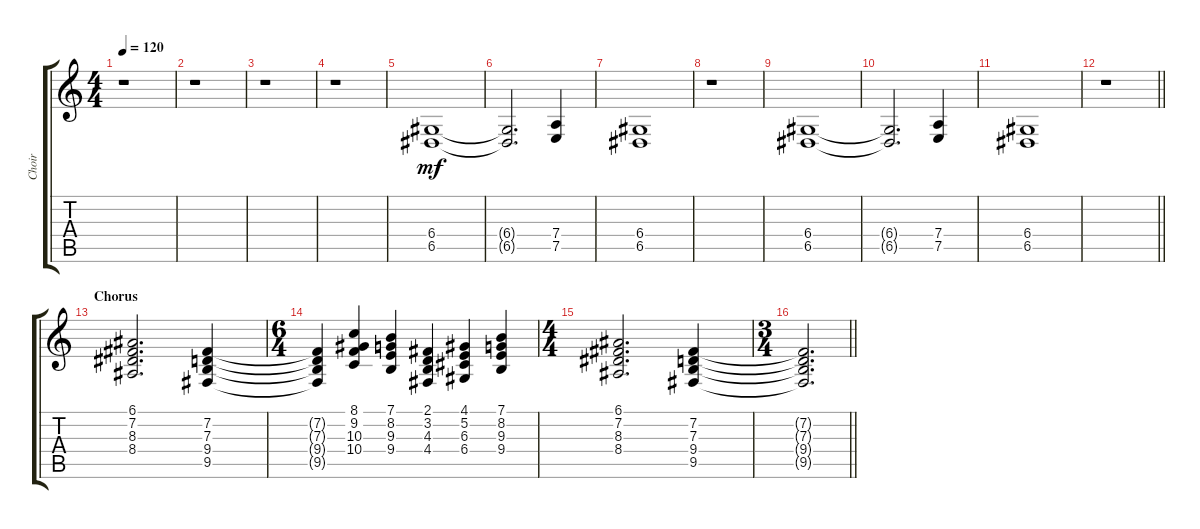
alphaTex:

\track ("Choir" "Choir") {instrument choiraahs}
\staff {score tabs}
\tuning (E4 B3 G3 D3 A2 E2) {hide}
\ts (4 4)
\tempo 120
\clef g2
\ks c
r.1{dy f} |
r.1 |
r.1 |
r.1 |
(6.4 6.5).1{dy mf balance 8} |
(6.4{t} 6.5{t}).2{d} (7.4 7.5).4 |
(6.4 6.5).1 |
r.1 |
(6.4 6.5).1 |
(6.4{t} 6.5{t}).2{d} (7.4 7.5).4 |
(6.4 6.5).1 |
\barLineRight lightlight
r.1 |
\section ("" "Chorus")
(6.1 7.2 8.3 8.4).2{d} (7.2 7.3 9.4 9.5).4 |
\ts (6 4)
(7.2{t} 7.3{t} 9.4{t} 9.5{t}).4 (8.1 9.2 10.3 10.4).4 (7.1 8.2 9.3 9.4).4 (2.1 3.2 4.3 4.4).4 (4.1 5.2 6.3 6.4).4 (7.1 8.2 9.3 9.4).4 |
\ts (4 4)
(6.1 7.2 8.3 8.4).2{d} (7.2 7.3 9.4 9.5).4 |
\ts (3 4)
\barLineRight lightlight
(7.2{t} 7.3{t} 9.4{t} 9.5{t}).2{d}
